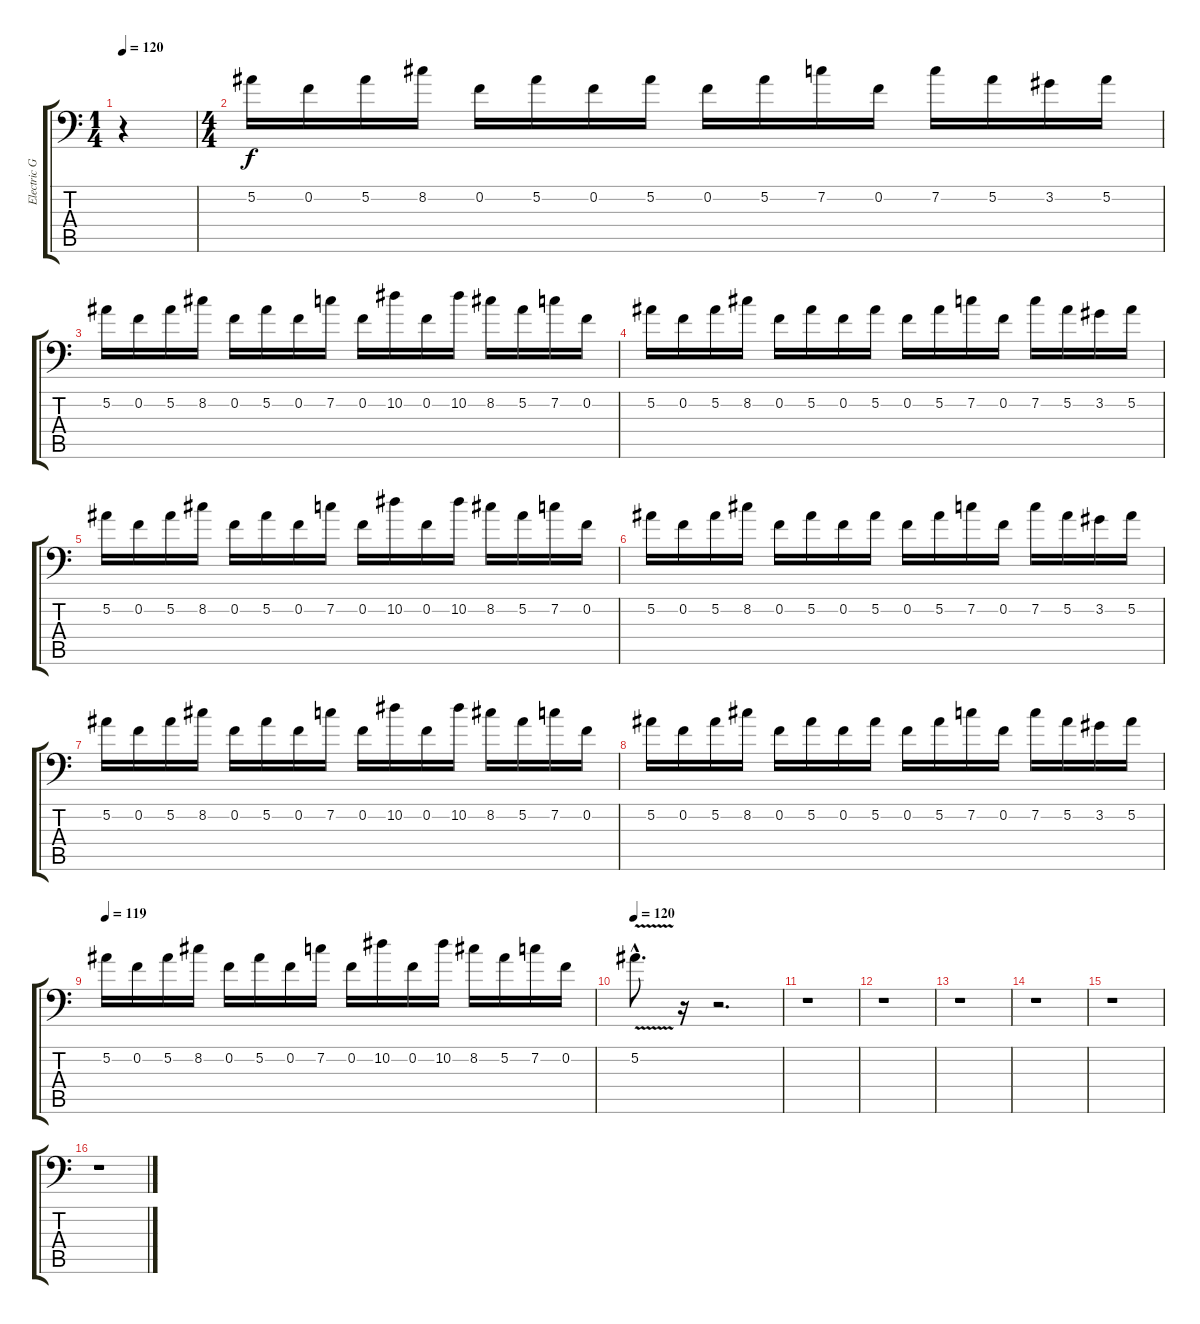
\track ("Electric Guitar 1" "Electric G") {instrument distortionguitar}
\staff {score tabs}
\tuning (Bb3 F3 Db3 Ab2 Eb2 Bb1) {hide}
\ts (1 4)
\tempo 120
\clef f4
\ks c
r.4{dy f instrument distortionguitar} |
\ts (4 4)
5.2.16 0.2.16 5.2.16 8.2.16 0.2.16 5.2.16 0.2.16 5.2.16 0.2.16 5.2.16 7.2.16 0.2.16 7.2.16 5.2.16 3.2.16 5.2.16 |
5.2.16 0.2.16 5.2.16 8.2.16 0.2.16 5.2.16 0.2.16 7.2.16 0.2.16 10.2.16 0.2.16 10.2.16 8.2.16 5.2.16 7.2.16 0.2.16 |
5.2.16 0.2.16 5.2.16 8.2.16 0.2.16 5.2.16 0.2.16 5.2.16 0.2.16 5.2.16 7.2.16 0.2.16 7.2.16 5.2.16 3.2.16 5.2.16 |
5.2.16 0.2.16 5.2.16 8.2.16 0.2.16 5.2.16 0.2.16 7.2.16 0.2.16 10.2.16 0.2.16 10.2.16 8.2.16 5.2.16 7.2.16 0.2.16 |
5.2.16 0.2.16 5.2.16 8.2.16 0.2.16 5.2.16 0.2.16 5.2.16 0.2.16 5.2.16 7.2.16 0.2.16 7.2.16 5.2.16 3.2.16 5.2.16 |
5.2.16 0.2.16 5.2.16 8.2.16 0.2.16 5.2.16 0.2.16 7.2.16 0.2.16 10.2.16 0.2.16 10.2.16 8.2.16 5.2.16 7.2.16 0.2.16 |
5.2.16 0.2.16 5.2.16 8.2.16 0.2.16 5.2.16 0.2.16 5.2.16 0.2.16 5.2.16 7.2.16 0.2.16 7.2.16 5.2.16 3.2.16 5.2.16 |
\tempo 119
5.2.16 0.2.16 5.2.16 8.2.16 0.2.16 5.2.16 0.2.16 7.2.16 0.2.16 10.2.16 0.2.16 10.2.16 8.2.16 5.2.16 7.2.16 0.2.16 |
\tempo 120
5.2{v hac}.8{d} r.16 r.2{d} |
r.1 |
r.1 |
r.1 |
r.1 |
r.1 |
r.1
